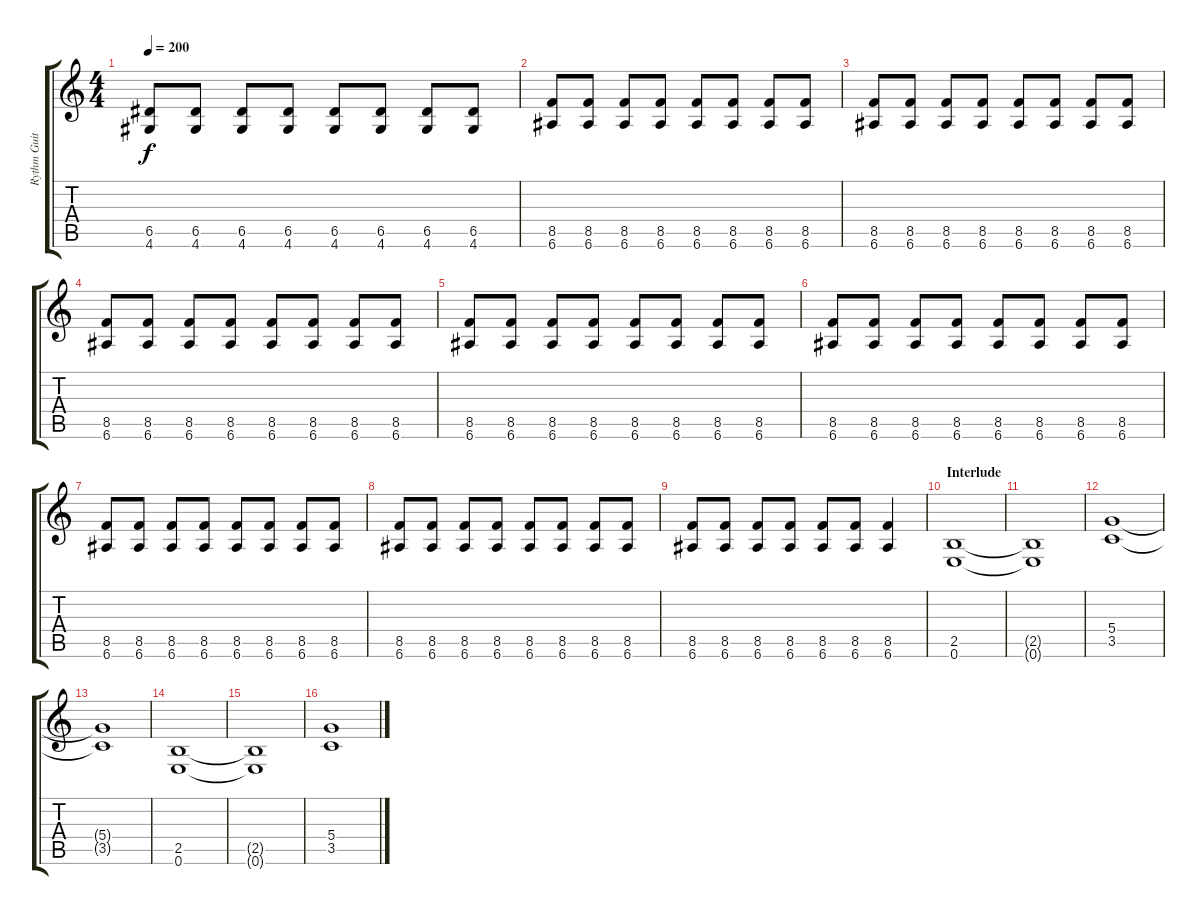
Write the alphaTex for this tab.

\track ("Rythm Guitar" "Rythm Guit") {instrument distortionguitar}
\staff {score tabs}
\tuning (E4 B3 G3 D3 A2 E2) {hide}
\ts (4 4)
\tempo 200
\clef g2
\ks c
(6.5 4.6).8{dy f} (6.5 4.6).8 (6.5 4.6).8 (6.5 4.6).8 (6.5 4.6).8 (6.5 4.6).8 (6.5 4.6).8 (6.5 4.6).8 |
(8.5 6.6).8 (8.5 6.6).8 (8.5 6.6).8 (8.5 6.6).8 (8.5 6.6).8 (8.5 6.6).8 (8.5 6.6).8 (8.5 6.6).8 |
(8.5 6.6).8 (8.5 6.6).8 (8.5 6.6).8 (8.5 6.6).8 (8.5 6.6).8 (8.5 6.6).8 (8.5 6.6).8 (8.5 6.6).8 |
(8.5 6.6).8 (8.5 6.6).8 (8.5 6.6).8 (8.5 6.6).8 (8.5 6.6).8 (8.5 6.6).8 (8.5 6.6).8 (8.5 6.6).8 |
(8.5 6.6).8 (8.5 6.6).8 (8.5 6.6).8 (8.5 6.6).8 (8.5 6.6).8 (8.5 6.6).8 (8.5 6.6).8 (8.5 6.6).8 |
(8.5 6.6).8 (8.5 6.6).8 (8.5 6.6).8 (8.5 6.6).8 (8.5 6.6).8 (8.5 6.6).8 (8.5 6.6).8 (8.5 6.6).8 |
(8.5 6.6).8 (8.5 6.6).8 (8.5 6.6).8 (8.5 6.6).8 (8.5 6.6).8 (8.5 6.6).8 (8.5 6.6).8 (8.5 6.6).8 |
(8.5 6.6).8 (8.5 6.6).8 (8.5 6.6).8 (8.5 6.6).8 (8.5 6.6).8 (8.5 6.6).8 (8.5 6.6).8 (8.5 6.6).8 |
(8.5 6.6).8 (8.5 6.6).8 (8.5 6.6).8 (8.5 6.6).8 (8.5 6.6).8 (8.5 6.6).8 (8.5 6.6).4 |
\section ("" "Interlude")
(2.5 0.6).1 |
(2.5{t} 0.6{t}).1 |
(5.4 3.5).1 |
(5.4{t} 3.5{t}).1 |
(2.5 0.6).1 |
(2.5{t} 0.6{t}).1 |
(5.4 3.5).1
